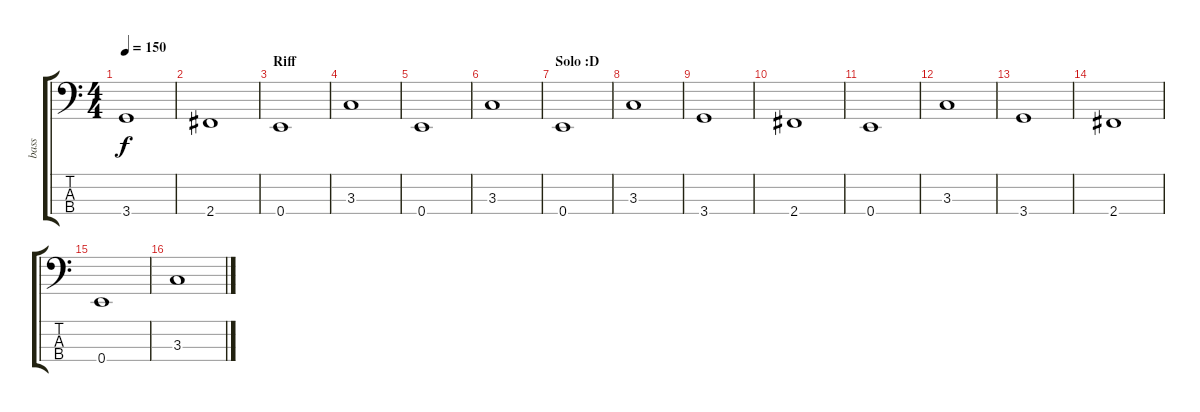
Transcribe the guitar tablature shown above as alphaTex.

\track ("bass" "bass") {instrument electricbassfinger}
\staff {score tabs}
\tuning (G2 D2 A1 E1) {hide}
\ts (4 4)
\tempo 150
\clef f4
\ks c
3.4.1{dy f} |
2.4.1 |
\section ("" "Riff")
0.4.1 |
3.3.1 |
0.4.1 |
3.3.1 |
\section ("" "Solo :D")
0.4.1 |
3.3.1 |
3.4.1 |
2.4.1 |
0.4.1 |
3.3.1 |
3.4.1 |
2.4.1 |
0.4.1 |
3.3.1
